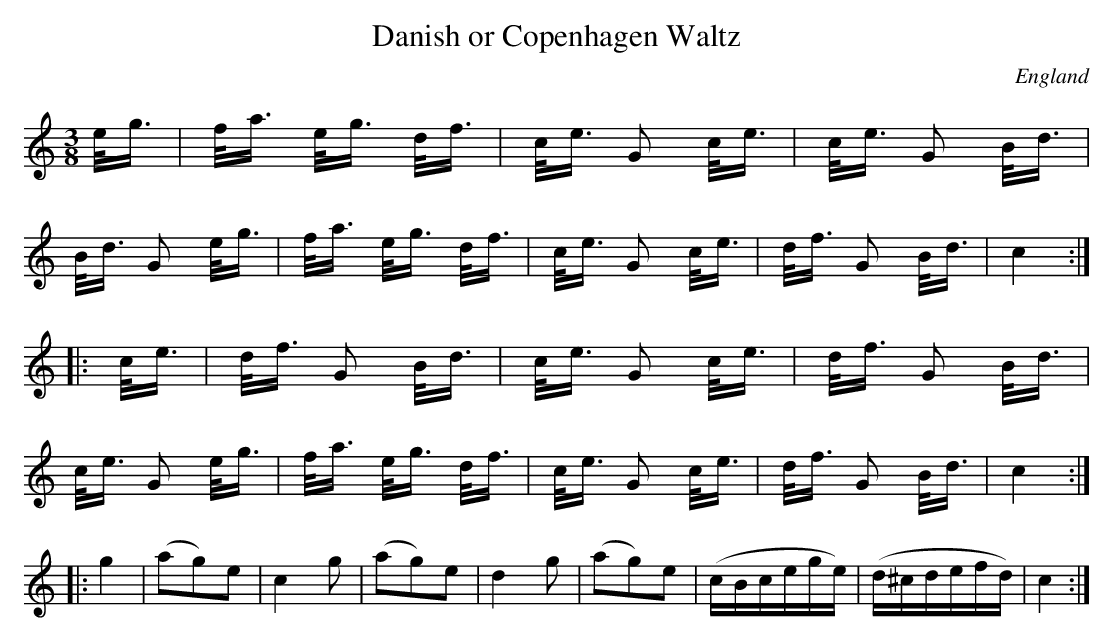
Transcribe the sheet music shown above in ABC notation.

X:1
T:Danish or Copenhagen Waltz
L:1/16
M:3/8
O:England
K:C major
e<g | \
f<a e<g d<f | c<e G2 c<e | c<e G2 B<d | B<d G2 e<g |\
f<a e<g d<f | c<e G2 c<e | d<f G2 B<d | c4 ::
c<e |\
d<f G2 B<d  | c<e G2 c<e | d<f G2 B<d | c<e G2 e<g |\
f<a e<g d<f | c<e G2 c<e | d<f G2 B<d | c4 ::
g4 |\
(a2g2)e2 | c4 g2    | (a2g2)e2  | d4 g2 |\
(a2g2)e2 | (cBcege) | (d^cdefd) | c4   :|
